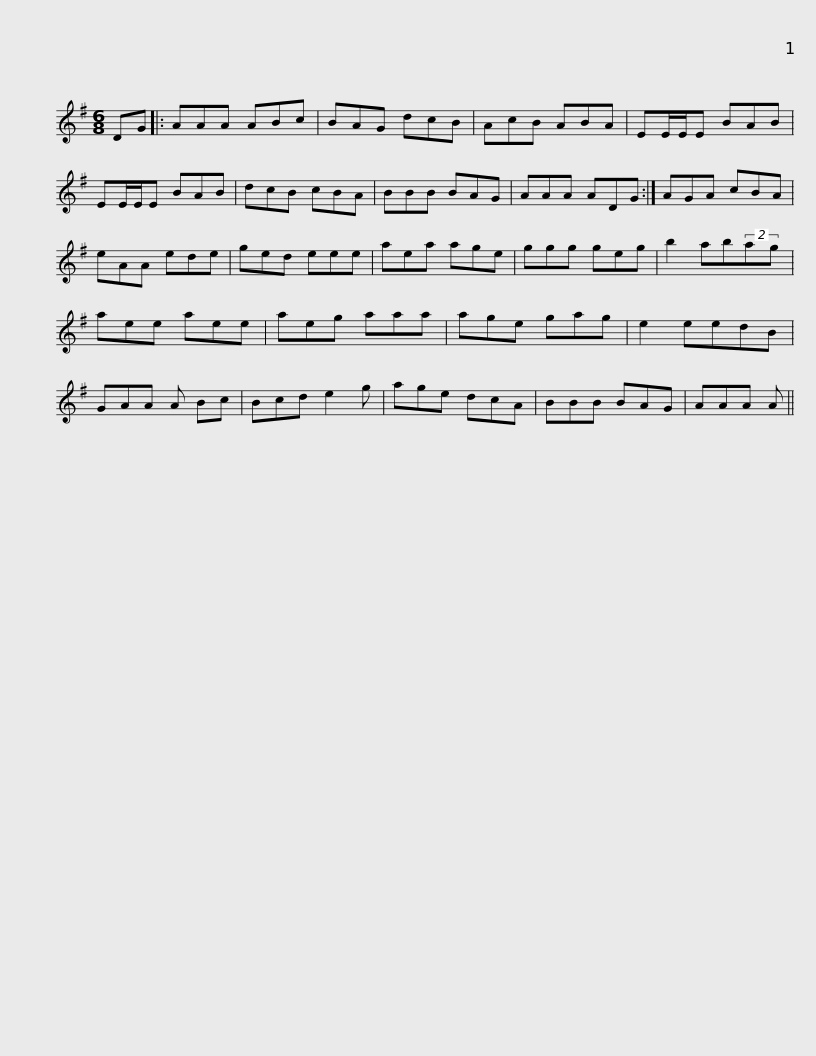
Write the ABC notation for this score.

X:1
L:1/8
M:6/8
I:linebreak $
K:G
V:1 treble
V:1
 DG |: AAA ABc | BAG dcB | AcB ABA | EE/E/E BAB | %5
 EE/E/E BAB | dcB cBA |$ BBB BAG | AAA ADG :| AGA cBA | %10
 eAA ede | ged eee | aea age | ggg geg |$ b2 ab(2:3:2ag | %15
 aee aee | aeg aaa | age gag | e2 eedB | GAA A Bc | %20
 Bcd e2 g |$ age dcA | BBB BAG | AAA A || %24
